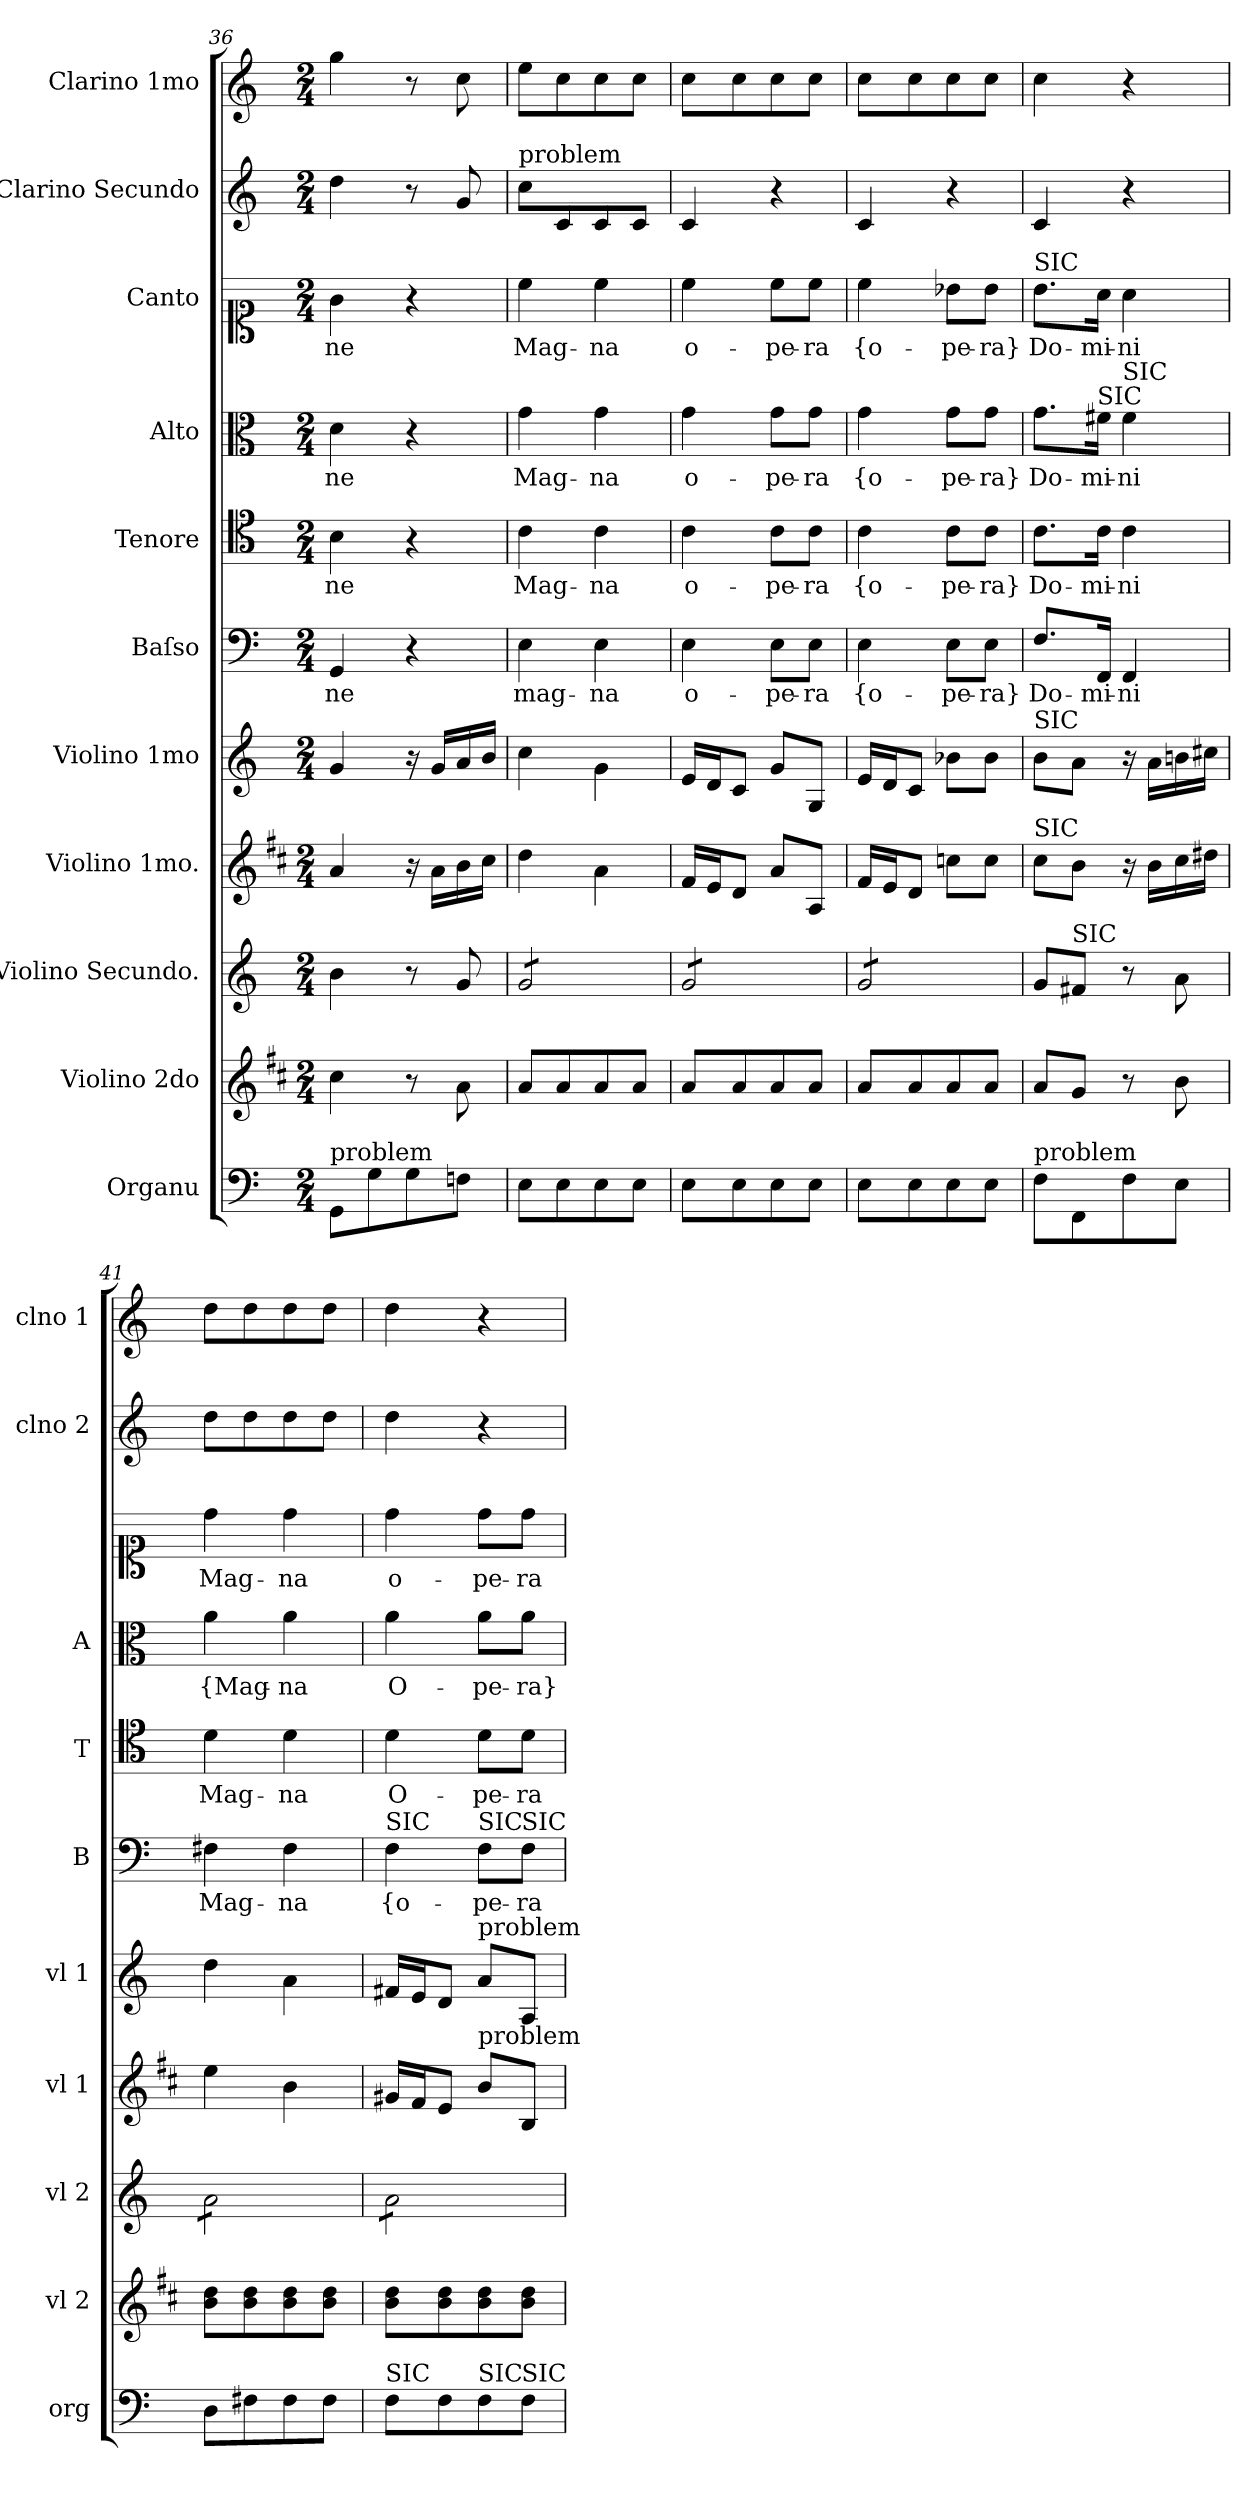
**kern	**kern	**kern	**kern	**kern	**kern	**text	**kern	**text	**kern	**text	**kern	**text	**kern	**kern
*part11	*part10	*part9	*part8	*part7	*part6	*part6	*part5	*part5	*part4	*part4	*part3	*part3	*part2	*part1
*staff11	*staff10	*staff9	*staff8	*staff7	*staff6	*staff6	*staff5	*staff5	*staff4	*staff4	*staff3	*staff3	*staff2	*staff1
*I"Organu	*I"Violino 2do	*I"Violino Secundo.	*I"Violino 1mo.	*I"Violino 1mo	*I"Baſso	*	*I"Tenore	*	*I"Alto	*	*I"Canto	*	*I"Clarino Secundo	*I"Clarino 1mo
*I'org	*I'vl 2	*I'vl 2	*I'vl 1	*I'vl 1	*I'B	*	*I'T	*	*I'A	*	*	*	*I'clno 2	*I'clno 1
*clefF4	*clefG2	*clefG2	*clefG2	*clefG2	*clefF4	*	*clefC4	*	*clefC3	*	*clefC1	*	*clefG2	*clefG2
*	*ITrd1c2	*	*ITrd1c2	*	*	*	*	*	*	*	*	*	*	*
*k[]	*k[]	*k[]	*k[]	*k[]	*k[]	*	*k[]	*	*k[]	*	*k[]	*	*k[]	*k[]
*M2/4	*M2/4	*M2/4	*M2/4	*M2/4	*M2/4	*	*M2/4	*	*M2/4	*	*M2/4	*	*M2/4	*M2/4
=36	=36	=36	=36	=36	=36	=36	=36	=36	=36	=36	=36	=36	=36	=36
!LO:TX:a:t=problem	!	!	!	!	!	!	!	!	!	!	!	!	!	!
8GG/L	4b\	4b\	4g/	4g/	4GG/	-ne	4B\	-ne	4d\	-ne	4g\	-ne	4dd\	4gg\
8G\	.	.	.	.	.	.	.	.	.	.	.	.	.	.
8G\	8r	8r	16r	16r	4r	.	4r	.	4r	.	4r	.	8r	8r
.	.	.	16g\LL	16g/LL	.	.	.	.	.	.	.	.	.	.
8Fn\J	8g\	8g/	16a\	16a/	.	.	.	.	.	.	.	.	8g/	8cc\
.	.	.	16b\JJ	16b/JJ	.	.	.	.	.	.	.	.	.	.
=37	=37	=37	=37	=37	=37	=37	=37	=37	=37	=37	=37	=37	=37	=37
!	!	!	!	!	!	!	!	!	!	!	!	!	!LO:TX:a:t=problem	!
*	*	*tremolo	*	*	*	*	*	*	*	*	*	*	*	*
8E\L	8g/L	8g/L	4cc\	4cc\	4E\	mag-	4c\	Mag-	4g\	Mag-	4cc\	Mag-	8cc\L	8ee\L
8E\	8g/	8g/	.	.	.	.	.	.	.	.	.	.	8c/	8cc\
8E\	8g/	8g/	4g\	4g\	4E\	-na	4c\	-na	4g\	-na	4cc\	-na	8c/	8cc\
8E\J	8g/J	8g/J	.	.	.	.	.	.	.	.	.	.	8c/J	8cc\J
=38	=38	=38	=38	=38	=38	=38	=38	=38	=38	=38	=38	=38	=38	=38
8E\L	8g/L	8g/L	16e/LL	16e/LL	4E\	o-	4c\	o-	4g\	o-	4cc\	o-	4c/	8cc\L
.	.	.	16d/J	16d/J	.	.	.	.	.	.	.	.	.	.
8E\	8g/	8g/	8c/J	8c/J	.	.	.	.	.	.	.	.	.	8cc\
8E\	8g/	8g/	8g/L	8g/L	8E\L	-pe-	8c\L	-pe-	8g\L	-pe-	8cc\L	-pe-	4r	8cc\
8E\J	8g/J	8g/J	8G/J	8G/J	8E\J	-ra	8c\J	-ra	8g\J	-ra	8cc\J	-ra	.	8cc\J
=39	=39	=39	=39	=39	=39	=39	=39	=39	=39	=39	=39	=39	=39	=39
8E\L	8g/L	8g/L	16e/LL	16e/LL	4E\	{o-	4c\	{o-	4g\	{o-	4cc\	{o-	4c/	8cc\L
.	.	.	16d/J	16d/J	.	.	.	.	.	.	.	.	.	.
8E\	8g/	8g/	8c/J	8c/J	.	.	.	.	.	.	.	.	.	8cc\
8E\	8g/	8g/	8b-X\L	8b-X\L	8E\L	-pe-	8c\L	-pe-	8g\L	-pe-	8b-X\L	-pe-	4r	8cc\
8E\J	8g/J	8g/J	8b-\J	8b-\J	8E\J	-ra}	8c\J	-ra}	8g\J	-ra}	8b-\J	-ra}	.	8cc\J
*	*	*Xtremolo	*	*	*	*	*	*	*	*	*	*	*	*
=40	=40	=40	=40	=40	=40	=40	=40	=40	=40	=40	=40	=40	=40	=40
!	!	!	!	!	!	!	!	!	!	!	!LO:TX:a:t=SIC	!	!	!
!	!	!	!	!LO:TX:a:t=SIC	!	!	!	!	!	!	!	!	!	!
!	!	!	!LO:TX:a:t=SIC	!	!	!	!	!	!	!	!	!	!	!
!LO:TX:a:t=problem	!	!	!	!	!	!	!	!	!	!	!	!	!	!
8F\L	8g/L	8g/L	8b\L	8b\L	8.F/L	Do-	8.c\L	Do-	8.g\L	Do-	8.b\L	Do-	4c/	4cc\
!	!	!LO:TX:a:t=SIC	!	!	!	!	!	!	!	!	!	!	!	!
8FF/	8f/J	8f#X/J	8a\J	8a\J	.	.	.	.	.	.	.	.	.	.
!	!	!	!	!	!	!	!	!	!LO:TX:a:t=SIC	!	!	!	!	!
.	.	.	.	.	16FF/Jk	-mi-	16c\Jk	-mi-	16f#X\Jk	-mi-	16a\Jk	-mi-	.	.
!	!	!	!	!	!	!	!	!	!LO:TX:a:t=SIC	!	!	!	!	!
8F\	8r	8r	16r	16r	4FF/	-ni	4c\	-ni	4f#\	-ni	4a\	-ni	4r	4r
.	.	.	16a\LL	16a\LL	.	.	.	.	.	.	.	.	.	.
8E\J	8a\	8a\	16b\	16bn\	.	.	.	.	.	.	.	.	.	.
.	.	.	16cc#X\JJ	16cc#X\JJ	.	.	.	.	.	.	.	.	.	.
=41	=41	=41	=41	=41	=41	=41	=41	=41	=41	=41	=41	=41	=41	=41
*	*	*tremolo	*	*	*	*	*	*	*	*	*	*	*	*
8D\L	8a\ 8cc\L	8a\L	4dd\	4dd\	4F#X\	Mag-	4d\	Mag-	4a\	{Mag-	4dd\	Mag-	8dd\L	8dd\L
8F#X\	8a\ 8cc\	8a\	.	.	.	.	.	.	.	.	.	.	8dd\	8dd\
8F#\	8a\ 8cc\	8a\	4a\	4a\	4F#\	-na	4d\	-na	4a\	-na	4dd\	-na	8dd\	8dd\
8F#\J	8a\ 8cc\J	8a\J	.	.	.	.	.	.	.	.	.	.	8dd\J	8dd\J
=42	=42	=42	=42	=42	=42	=42	=42	=42	=42	=42	=42	=42	=42	=42
!	!	!	!	!	!LO:TX:a:t=SIC	!	!	!	!	!	!	!	!	!
!LO:TX:a:t=SIC	!	!	!	!	!	!	!	!	!	!	!	!	!	!
8F\L	8a\ 8cc\L	8a\L	16f#X/LL	16f#X/LL	4F\	{o-	4d\	O-	4a\	O-	4dd\	o-	4dd\	4dd\
.	.	.	16e/J	16e/J	.	.	.	.	.	.	.	.	.	.
8F\	8a\ 8cc\	8a\	8d/J	8d/J	.	.	.	.	.	.	.	.	.	.
!	!	!	!	!	!LO:TX:a:t=SIC	!	!	!	!	!	!	!	!	!
!	!	!	!	!LO:TX:a:t=problem	!	!	!	!	!	!	!	!	!	!
!	!	!	!LO:TX:a:t=problem	!	!	!	!	!	!	!	!	!	!	!
!LO:TX:a:t=SIC	!	!	!	!	!	!	!	!	!	!	!	!	!	!
8F\	8a\ 8cc\	8a\	8a\L	8a\L	8F\L	-pe-	8d\L	-pe-	8a\L	-pe-	8dd\L	-pe-	4r	4r
!	!	!	!	!	!LO:TX:a:t=SIC	!	!	!	!	!	!	!	!	!
!LO:TX:a:t=SIC	!	!	!	!	!	!	!	!	!	!	!	!	!	!
8F\J	8a\ 8cc\J	8a\J	8A/J	8A/J	8F\J	-ra	8d\J	-ra	8a\J	-ra}	8dd\J	-ra	.	.
*	*	*Xtremolo	*	*	*	*	*	*	*	*	*	*	*	*
=	=	=	=	=	=	=	=	=	=	=	=	=	=	=
*-	*-	*-	*-	*-	*-	*-	*-	*-	*-	*-	*-	*-	*-	*-
